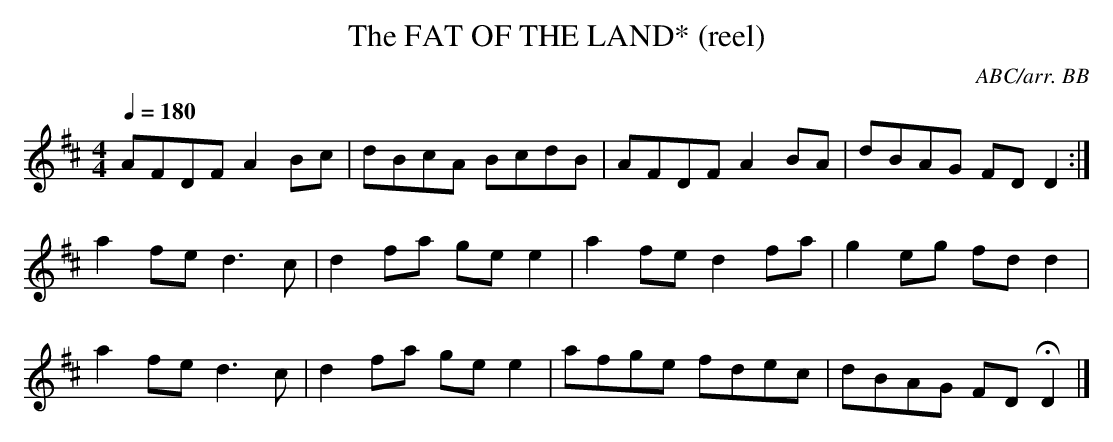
X:1
T:FAT OF THE LAND* (reel), The
C:ABC/arr. BB
L:1/8
Q:1/4=180
M:4/4
K:D
AFDF A2Bc|dBcA BcdB|AFDF A2BA|dBAG FDD2:|
a2 fe d3c|d2 fa gee2|a2 fe d2fa|g2 eg fd d2|
a2 fe d3c|d2 fa gee2|afge fdec|dBAG FDHD2 |]
